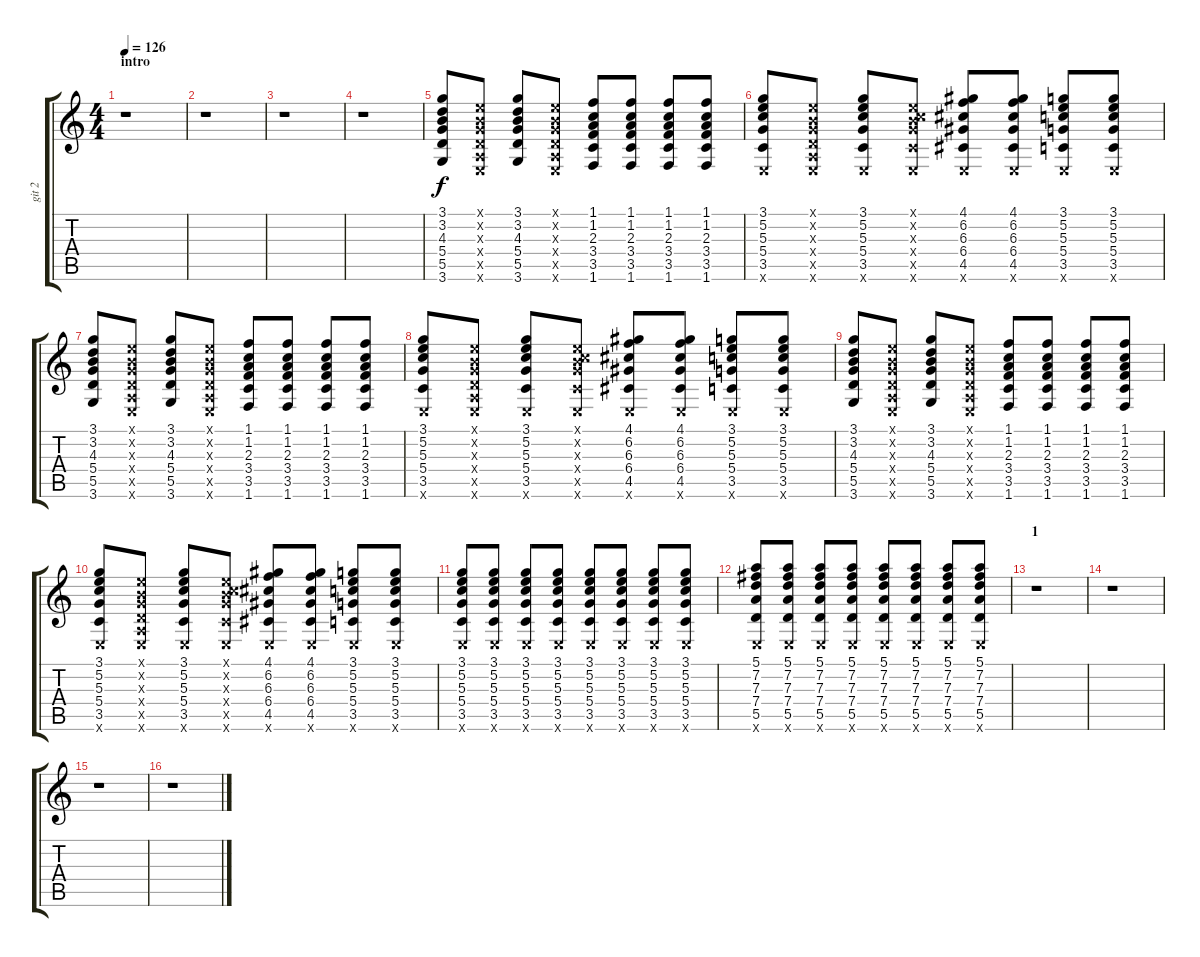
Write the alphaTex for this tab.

\track ("git 2" "git 2") {instrument distortionguitar}
\staff {score tabs}
\tuning (E4 B3 G3 D3 A2 E2) {hide}
\ts (4 4)
\section ("" "intro")
\tempo 126
\clef g2
\ks c
r.1{dy f instrument distortionguitar} |
r.1 |
r.1 |
r.1 |
(3.1 3.2 4.3 5.4 5.5 3.6).8 (0.1{x} 0.2{x} 0.3{x} 0.4{x} 0.5{x} 0.6{x}).8 (3.1 3.2 4.3 5.4 5.5 3.6).8 (0.1{x} 0.2{x} 0.3{x} 0.4{x} 0.5{x} 0.6{x}).8 (1.1 1.2 2.3 3.4 3.5 1.6).8 (1.1 1.2 2.3 3.4 3.5 1.6).8 (1.1 1.2 2.3 3.4 3.5 1.6).8 (1.1 1.2 2.3 3.4 3.5 1.6).8 |
(3.1 5.2 5.3 5.4 3.5 0.6{x}).8 (0.1{x} 0.2{x} 0.3{x} 0.4{x} 0.5{x} 0.6{x}).8 (3.1 5.2 5.3 5.4 3.5 0.6{x}).8 (0.1{x} 0.2{x} 5.3{x} 5.4{x} 3.5{x} 0.6{x}).8 (4.1 6.2 6.3 6.4 4.5 0.6{x}).8 (4.1 6.2 6.3 6.4 4.5 0.6{x}).8 (3.1 5.2 5.3 5.4 3.5 0.6{x}).8 (3.1 5.2 5.3 5.4 3.5 0.6{x}).8 |
(3.1 3.2 4.3 5.4 5.5 3.6).8 (0.1{x} 0.2{x} 0.3{x} 0.4{x} 0.5{x} 0.6{x}).8 (3.1 3.2 4.3 5.4 5.5 3.6).8 (0.1{x} 0.2{x} 0.3{x} 0.4{x} 0.5{x} 0.6{x}).8 (1.1 1.2 2.3 3.4 3.5 1.6).8 (1.1 1.2 2.3 3.4 3.5 1.6).8 (1.1 1.2 2.3 3.4 3.5 1.6).8 (1.1 1.2 2.3 3.4 3.5 1.6).8 |
(3.1 5.2 5.3 5.4 3.5 0.6{x}).8 (0.1{x} 0.2{x} 0.3{x} 0.4{x} 0.5{x} 0.6{x}).8 (3.1 5.2 5.3 5.4 3.5 0.6{x}).8 (0.1{x} 0.2{x} 5.3{x} 5.4{x} 3.5{x} 0.6{x}).8 (4.1 6.2 6.3 6.4 4.5 0.6{x}).8 (4.1 6.2 6.3 6.4 4.5 0.6{x}).8 (3.1 5.2 5.3 5.4 3.5 0.6{x}).8 (3.1 5.2 5.3 5.4 3.5 0.6{x}).8 |
(3.1 3.2 4.3 5.4 5.5 3.6).8 (0.1{x} 0.2{x} 0.3{x} 0.4{x} 0.5{x} 0.6{x}).8 (3.1 3.2 4.3 5.4 5.5 3.6).8 (0.1{x} 0.2{x} 0.3{x} 0.4{x} 0.5{x} 0.6{x}).8 (1.1 1.2 2.3 3.4 3.5 1.6).8 (1.1 1.2 2.3 3.4 3.5 1.6).8 (1.1 1.2 2.3 3.4 3.5 1.6).8 (1.1 1.2 2.3 3.4 3.5 1.6).8 |
(3.1 5.2 5.3 5.4 3.5 0.6{x}).8 (0.1{x} 0.2{x} 0.3{x} 0.4{x} 0.5{x} 0.6{x}).8 (3.1 5.2 5.3 5.4 3.5 0.6{x}).8 (0.1{x} 0.2{x} 5.3{x} 5.4{x} 3.5{x} 0.6{x}).8 (4.1 6.2 6.3 6.4 4.5 0.6{x}).8 (4.1 6.2 6.3 6.4 4.5 0.6{x}).8 (3.1 5.2 5.3 5.4 3.5 0.6{x}).8 (3.1 5.2 5.3 5.4 3.5 0.6{x}).8 |
(3.1 5.2 5.3 5.4 3.5 0.6{x}).8 (3.1 5.2 5.3 5.4 3.5 0.6{x}).8 (3.1 5.2 5.3 5.4 3.5 0.6{x}).8 (3.1 5.2 5.3 5.4 3.5 0.6{x}).8 (3.1 5.2 5.3 5.4 3.5 0.6{x}).8 (3.1 5.2 5.3 5.4 3.5 0.6{x}).8 (3.1 5.2 5.3 5.4 3.5 0.6{x}).8 (3.1 5.2 5.3 5.4 3.5 0.6{x}).8 |
(5.1 7.2 7.3 7.4 5.5 0.6{x}).8 (5.1 7.2 7.3 7.4 5.5 0.6{x}).8 (5.1 7.2 7.3 7.4 5.5 0.6{x}).8 (5.1 7.2 7.3 7.4 5.5 0.6{x}).8 (5.1 7.2 7.3 7.4 5.5 0.6{x}).8 (5.1 7.2 7.3 7.4 5.5 0.6{x}).8 (5.1 7.2 7.3 7.4 5.5 0.6{x}).8 (5.1 7.2 7.3 7.4 5.5 0.6{x}).8 |
\section ("" "1")
r.1 |
r.1 |
r.1 |
r.1
